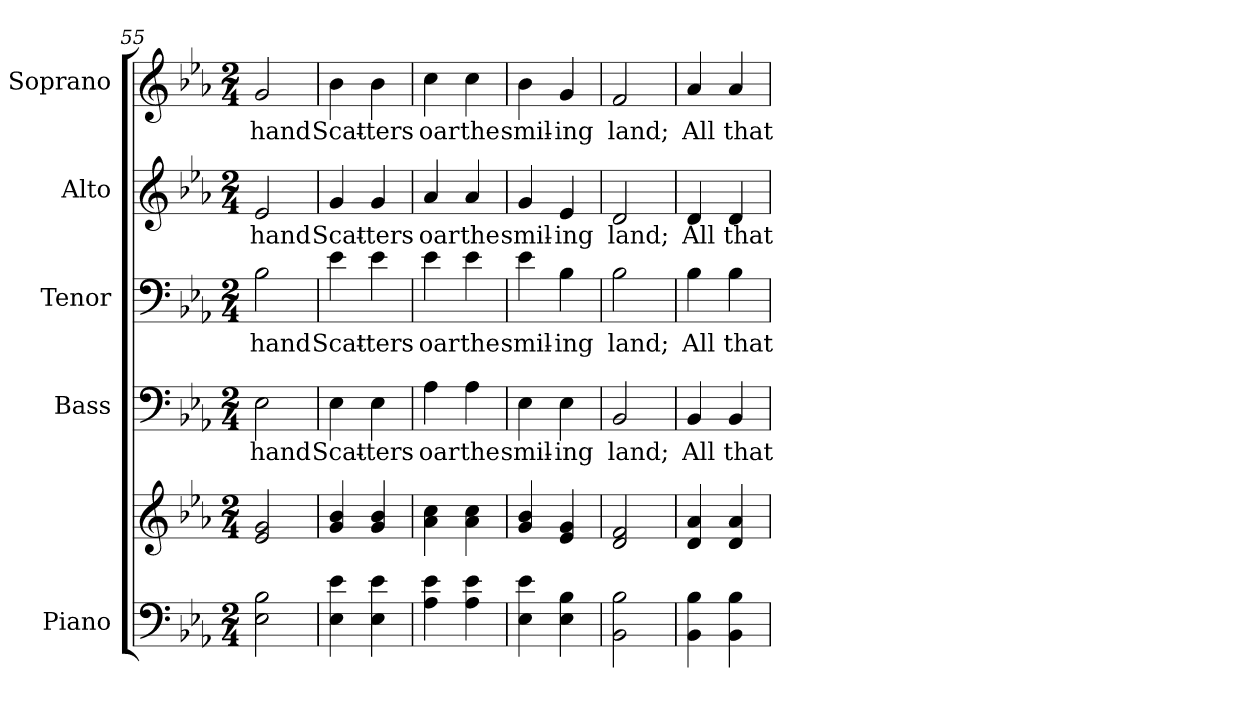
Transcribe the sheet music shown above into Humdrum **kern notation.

**kern	**kern	**kern	**text	**kern	**text	**kern	**text	**kern	**text
*part5	*part5	*part4	*part4	*part3	*part3	*part2	*part2	*part1	*part1
*staff6	*staff5	*staff4	*staff4	*staff3	*staff3	*staff2	*staff2	*staff1	*staff1
*I"Piano	*	*I"Bass	*	*I"Tenor	*	*I"Alto	*	*I"Soprano	*
*I'Pno.	*	*I'B.	*	*I'T.	*	*I'A.	*	*I'S.	*
*clefF4	*clefG2	*clefF4	*	*clefF4	*	*clefG2	*	*clefG2	*
*k[b-e-a-]	*k[b-e-a-]	*k[b-e-a-]	*	*k[b-e-a-]	*	*k[b-e-a-]	*	*k[b-e-a-]	*
*E-:	*E-:	*E-:	*	*E-:	*	*E-:	*	*E-:	*
*M2/4	*M2/4	*M2/4	*	*M2/4	*	*M2/4	*	*M2/4	*
=55	=55	=55	=55	=55	=55	=55	=55	=55	=55
!	!	!	!LO:LY:b:color=#000000	!	!	!	!	!	!
!	!	!	!	!	!LO:LY:b:color=#000000	!	!	!	!
!	!	!	!	!	!	!	!LO:LY:b:color=#000000	!	!
!	!	!	!	!	!	!	!	!	!LO:LY:b:color=#000000
2E-i\ 2B-i	2e-i/ 2gi	2E-i\	hand	2B-i\	hand	2e-i/	hand	2gi/	hand
=56	=56	=56	=56	=56	=56	=56	=56	=56	=56
!	!	!	!LO:LY:b:color=#000000	!	!	!	!	!	!
!	!	!	!	!	!LO:LY:b:color=#000000	!	!	!	!
!	!	!	!	!	!	!	!LO:LY:b:color=#000000	!	!
!	!	!	!	!	!	!	!	!	!LO:LY:b:color=#000000
4E-i\ 4e-i	4gi/ 4b-i	4E-i\	Scat-	4e-i\	Scat-	4gi/	Scat-	4b-i\	Scat-
!	!	!	!LO:LY:b:color=#000000	!	!	!	!	!	!
!	!	!	!	!	!LO:LY:b:color=#000000	!	!	!	!
!	!	!	!	!	!	!	!LO:LY:b:color=#000000	!	!
!	!	!	!	!	!	!	!	!	!LO:LY:b:color=#000000
4E-i\ 4e-i	4gi/ 4b-i	4E-i\	-ters	4e-i\	-ters	4gi/	-ters	4b-i\	-ters
!!LO:PB:g=z
=57	=57	=57	=57	=57	=57	=57	=57	=57	=57
!	!	!	!LO:LY:b:color=#000000	!	!	!	!	!	!
!	!	!	!	!	!LO:LY:b:color=#000000	!	!	!	!
!	!	!	!	!	!	!	!LO:LY:b:color=#000000	!	!
!	!	!	!	!	!	!	!	!	!LO:LY:b:color=#000000
4A-i\ 4e-i	4a-i\ 4cci	4A-i\	oar	4e-i\	oar	4a-i/	oar	4cci\	oar
!	!	!	!LO:LY:b:color=#000000	!	!	!	!	!	!
!	!	!	!	!	!LO:LY:b:color=#000000	!	!	!	!
!	!	!	!	!	!	!	!LO:LY:b:color=#000000	!	!
!	!	!	!	!	!	!	!	!	!LO:LY:b:color=#000000
4A-i\ 4e-i	4a-i\ 4cci	4A-i\	the	4e-i\	the	4a-i/	the	4cci\	the
=58	=58	=58	=58	=58	=58	=58	=58	=58	=58
!	!	!	!LO:LY:b:color=#000000	!	!	!	!	!	!
!	!	!	!	!	!LO:LY:b:color=#000000	!	!	!	!
!	!	!	!	!	!	!	!LO:LY:b:color=#000000	!	!
!	!	!	!	!	!	!	!	!	!LO:LY:b:color=#000000
4E-i\ 4e-i	4gi/ 4b-i	4E-i\	smil-	4e-i\	smil-	4gi/	smil-	4b-i\	smil-
!	!	!	!LO:LY:b:color=#000000	!	!	!	!	!	!
!	!	!	!	!	!LO:LY:b:color=#000000	!	!	!	!
!	!	!	!	!	!	!	!LO:LY:b:color=#000000	!	!
!	!	!	!	!	!	!	!	!	!LO:LY:b:color=#000000
4E-i\ 4B-i	4e-i/ 4gi	4E-i\	-ing	4B-i\	-ing	4e-i/	-ing	4gi/	-ing
=59	=59	=59	=59	=59	=59	=59	=59	=59	=59
!	!	!	!LO:LY:b:color=#000000	!	!	!	!	!	!
!	!	!	!	!	!LO:LY:b:color=#000000	!	!	!	!
!	!	!	!	!	!	!	!LO:LY:b:color=#000000	!	!
!	!	!	!	!	!	!	!	!	!LO:LY:b:color=#000000
2BB-i\ 2B-i	2di/ 2fi	2BB-i/	land;	2B-i\	land;	2di/	land;	2fi/	land;
=60	=60	=60	=60	=60	=60	=60	=60	=60	=60
!	!	!	!LO:LY:b:color=#000000	!	!	!	!	!	!
!	!	!	!	!	!LO:LY:b:color=#000000	!	!	!	!
!	!	!	!	!	!	!	!LO:LY:b:color=#000000	!	!
!	!	!	!	!	!	!	!	!	!LO:LY:b:color=#000000
4BB-i\ 4B-i	4di/ 4a-i	4BB-i/	All	4B-i\	All	4di/	All	4a-i/	All
!	!	!	!LO:LY:b:color=#000000	!	!	!	!	!	!
!	!	!	!	!	!LO:LY:b:color=#000000	!	!	!	!
!	!	!	!	!	!	!	!LO:LY:b:color=#000000	!	!
!	!	!	!	!	!	!	!	!	!LO:LY:b:color=#000000
4BB-i\ 4B-i	4di/ 4a-i	4BB-i/	that	4B-i\	that	4di/	that	4a-i/	that
=	=	=	=	=	=	=	=	=	=
*-	*-	*-	*-	*-	*-	*-	*-	*-	*-
